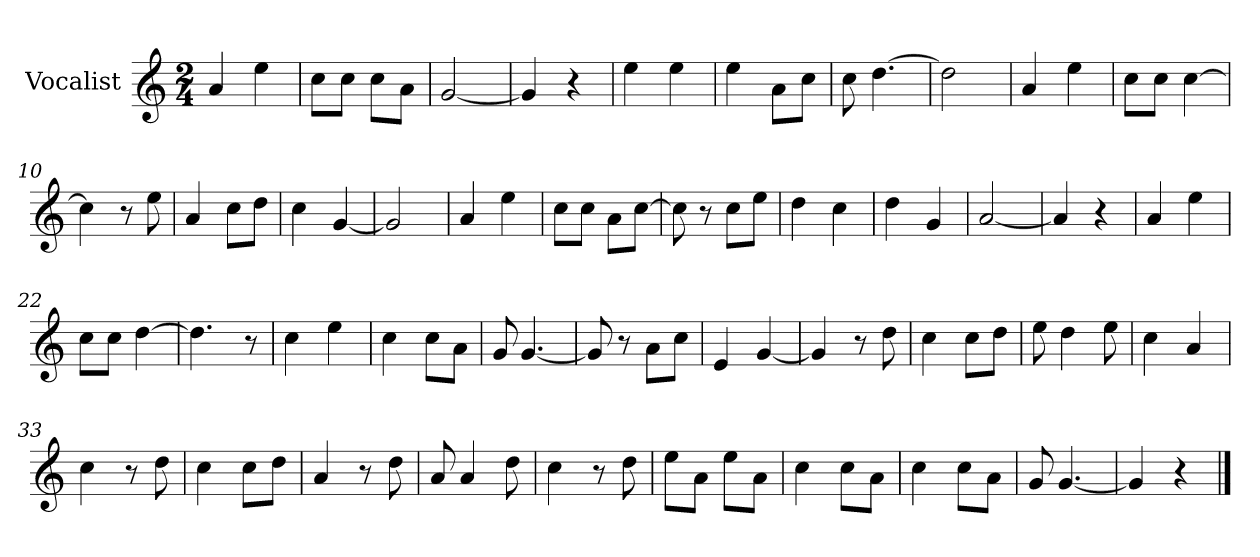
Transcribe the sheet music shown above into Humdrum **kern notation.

**kern
*part1
*staff1
*I"Vocalist
*k[]
*C:
*M2/4
=
4a
4ee
=1
8ccL
8ccJ
8ccL
8aJ
=2
[2g
=3
4g]
4r
=4
4ee
4ee
=5
4ee
8aL
8ccJ
=6
8cc
[4.dd
=7
2dd]
=8
4a
4ee
=9
8ccL
8ccJ
[4cc
=10
4cc]
8r
8ee
=11
4a
8ccL
8ddJ
=12
4cc
[4g
=13
2g]
=14
4a
4ee
=15
8ccL
8ccJ
8aL
[8ccJ
=16
8cc]
8r
8ccL
8eeJ
=17
4dd
4cc
=18
4dd
4g
=19
[2a
=20
4a]
4r
=21
4a
4ee
=22
8ccL
8ccJ
[4dd
=23
4.dd]
8r
=24
4cc
4ee
=25
4cc
8ccL
8aJ
=26
8g
[4.g
=27
8g]
8r
8aL
8ccJ
=28
4e
[4g
=29
4g]
8r
8dd
=30
4cc
8ccL
8ddJ
=31
8ee
4dd
8ee
=32
4cc
4a
=33
4cc
8r
8dd
=34
4cc
8ccL
8ddJ
=35
4a
8r
8dd
=36
8a
4a
8dd
=37
4cc
8r
8dd
=38
8eeL
8aJ
8eeL
8aJ
=39
4cc
8ccL
8aJ
=40
4cc
8ccL
8aJ
=41
8g
[4.g
=42
4g]
4r
==
*-
